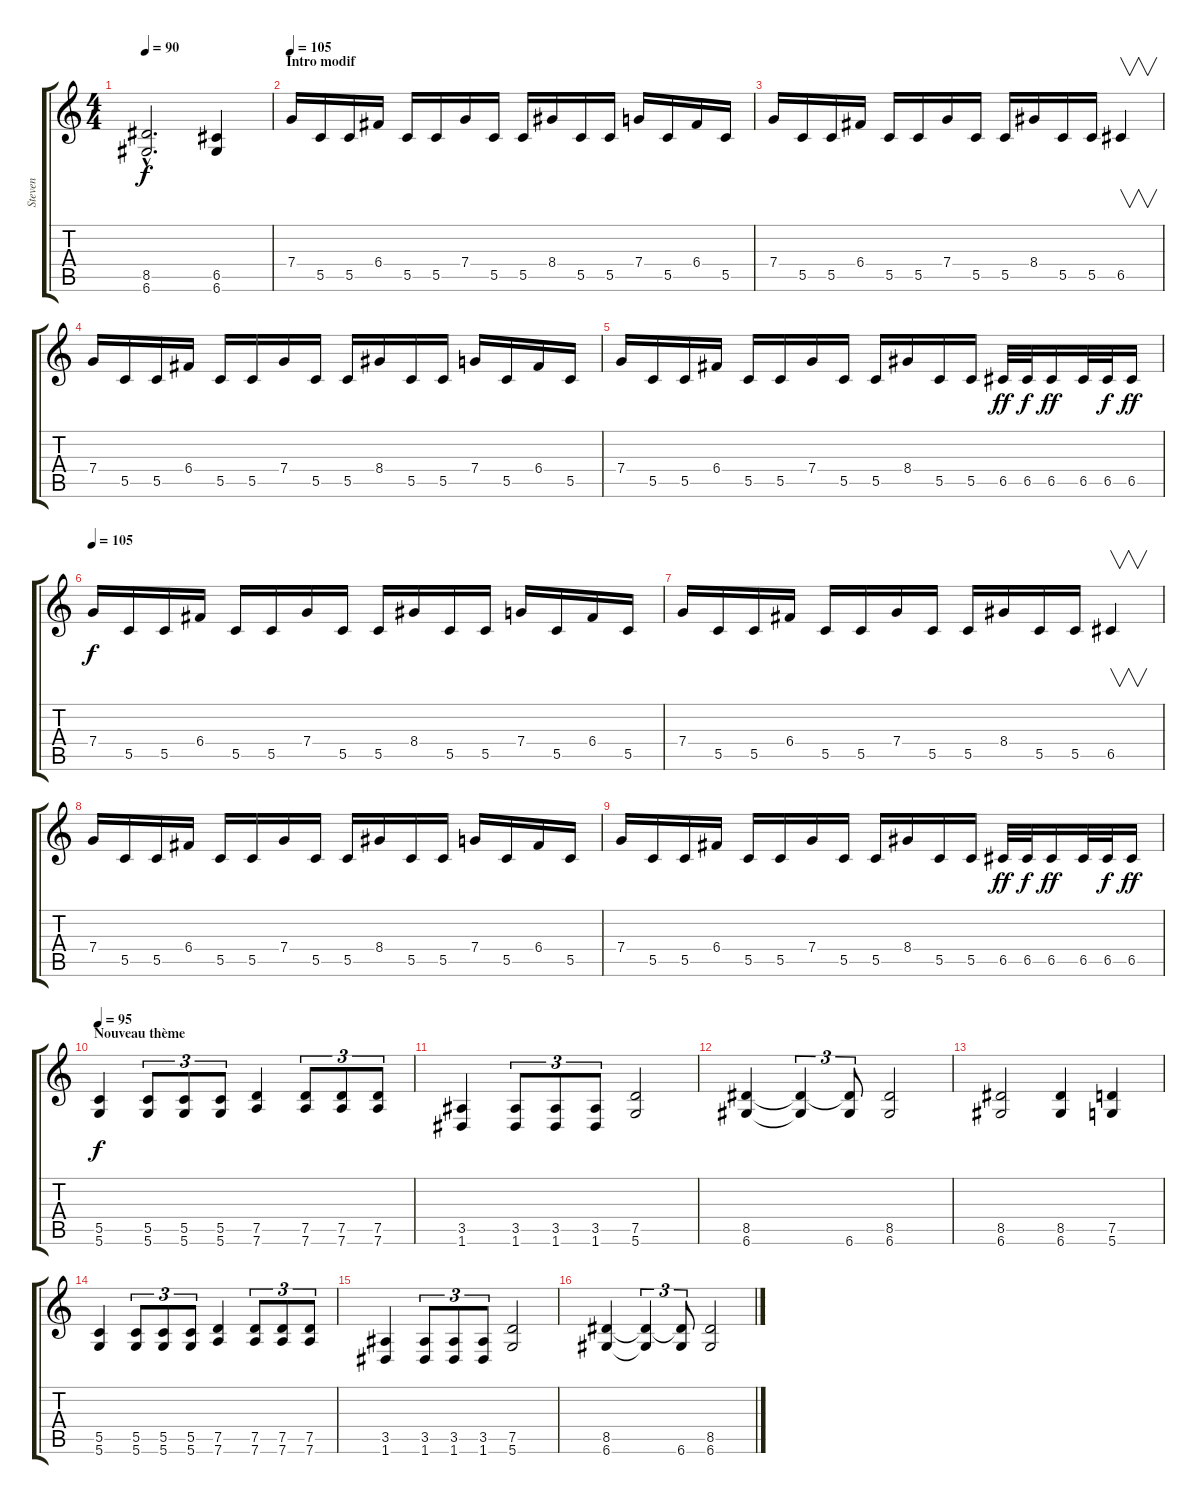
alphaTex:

\track ("Steven" "Steven") {instrument overdrivenguitar}
\staff {score tabs}
\tuning (D4 A3 F3 C3 G2 D2) {hide}
\ts (4 4)
\tempo 90
\clef g2
\ks c
(8.5{hac} 6.6{hac}).2{d dy f} (6.5 6.6).4 |
\section ("" "Intro modif")
\tempo 105
7.4.16 5.5.16 5.5.16 6.4.16 5.5.16 5.5.16 7.4.16 5.5.16 5.5.16 8.4.16 5.5.16 5.5.16 7.4.16 5.5.16 6.4.16 5.5.16 |
7.4.16 5.5.16 5.5.16 6.4.16 5.5.16 5.5.16 7.4.16 5.5.16 5.5.16 8.4.16 5.5.16 5.5.16 6.5.4{v} |
7.4.16 5.5.16 5.5.16 6.4.16 5.5.16 5.5.16 7.4.16 5.5.16 5.5.16 8.4.16 5.5.16 5.5.16 7.4.16 5.5.16 6.4.16 5.5.16 |
7.4.16 5.5.16 5.5.16 6.4.16 5.5.16 5.5.16 7.4.16 5.5.16 5.5.16 8.4.16 5.5.16 5.5.16 6.5.32{dy ff} 6.5.32{dy f} 6.5.16{dy ff} 6.5.32 6.5.32{dy f} 6.5.16{dy ff} |
\tempo 105
7.4.16{dy f} 5.5.16 5.5.16 6.4.16 5.5.16 5.5.16 7.4.16 5.5.16 5.5.16 8.4.16 5.5.16 5.5.16 7.4.16 5.5.16 6.4.16 5.5.16 |
7.4.16 5.5.16 5.5.16 6.4.16 5.5.16 5.5.16 7.4.16 5.5.16 5.5.16 8.4.16 5.5.16 5.5.16 6.5.4{v} |
7.4.16 5.5.16 5.5.16 6.4.16 5.5.16 5.5.16 7.4.16 5.5.16 5.5.16 8.4.16 5.5.16 5.5.16 7.4.16 5.5.16 6.4.16 5.5.16 |
7.4.16 5.5.16 5.5.16 6.4.16 5.5.16 5.5.16 7.4.16 5.5.16 5.5.16 8.4.16 5.5.16 5.5.16 6.5.32{dy ff} 6.5.32{dy f} 6.5.16{dy ff} 6.5.32 6.5.32{dy f} 6.5.16{dy ff} |
\section ("" "Nouveau thème")
\tempo 95
(5.5 5.6).4{dy f} (5.5 5.6).8{tu (3 2)} (5.5 5.6).8{tu (3 2)} (5.5 5.6).8{tu (3 2)} (7.5 7.6).4 (7.5 7.6).8{tu (3 2)} (7.5 7.6).8{tu (3 2)} (7.5 7.6).8{tu (3 2)} |
(3.5 1.6).4 (3.5 1.6).8{tu (3 2)} (3.5 1.6).8{tu (3 2)} (3.5 1.6).8{tu (3 2)} (7.5 5.6).2 |
(8.5 6.6).4 (8.5{t} 6.6{t}).4{tu (3 2)} (8.5{t} 6.6).8{tu (3 2)} (8.5 6.6).2 |
(8.5 6.6).2 (8.5 6.6).4 (7.5 5.6).4 |
(5.5 5.6).4 (5.5 5.6).8{tu (3 2)} (5.5 5.6).8{tu (3 2)} (5.5 5.6).8{tu (3 2)} (7.5 7.6).4 (7.5 7.6).8{tu (3 2)} (7.5 7.6).8{tu (3 2)} (7.5 7.6).8{tu (3 2)} |
(3.5 1.6).4 (3.5 1.6).8{tu (3 2)} (3.5 1.6).8{tu (3 2)} (3.5 1.6).8{tu (3 2)} (7.5 5.6).2 |
(8.5 6.6).4 (8.5{t} 6.6{t}).4{tu (3 2)} (8.5{t} 6.6).8{tu (3 2)} (8.5{ss} 6.6{ss}).2
